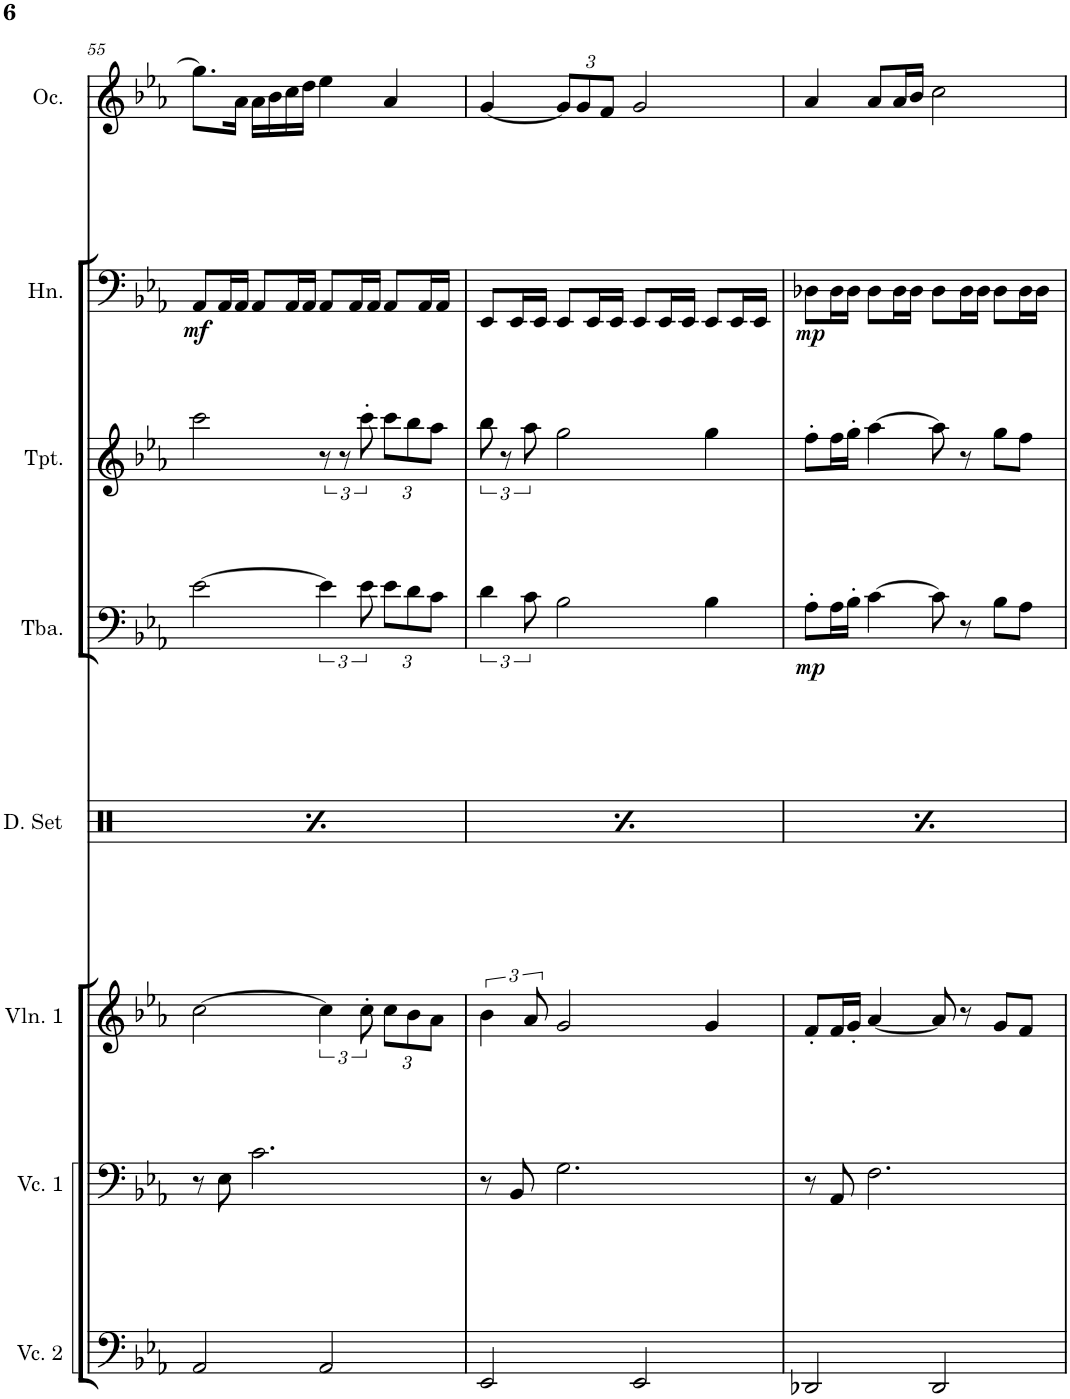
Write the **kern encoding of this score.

**kern	**kern	**kern	**kern	**dynam	**kern	**kern	**dynam	**kern
*part7	*part6	*part5	*part4	*part4	*part3	*part2	*part2	*part1
*staff7	*staff6	*staff5	*staff4	*staff4	*staff3	*staff2	*staff2	*staff1
*I"Violoncello 2	*I"Violoncello 1	*I"Violin 1	*I"Tuba	*	*I"Trumpet	*I"Horn	*	*I"Ocarina
*I'Vc. 2	*I'Vc. 1	*I'Vln. 1	*I'Tba.	*	*I'Tpt.	*I'Hn.	*	*I'Oc.
!!LO:PB:g=z
*clefF4	*clefF4	*clefG2	*clefF4	*	*clefG2	*clefF4	*	*clefG2
*	*	*	*	*	*Trd1c2	*Trd4c7	*	*
*k[b-e-a-]	*k[b-e-a-]	*k[b-e-a-]	*k[b-e-a-]	*	*k[b-e-a-]	*k[b-e-a-]	*	*k[b-e-a-]
*M4/4	*M4/4	*M4/4	*M4/4	*	*M4/4	*M4/4	*	*M4/4
*met(c)	*met(c)	*met(c)	*met(c)	*	*met(c)	*met(c)	*	*met(c)
=55	=55	=55	=55	=55	=55	=55	=55	=55
!	!	!	!	!	!	!	!LO:DY:b	!
2AA-/	8r	[2cc\	[2e-\	.	2ccc\	8AA-/L	mf	8.gg\L]
.	8E-\	.	.	.	.	16AA-/L	.	.
.	.	.	.	.	.	16AA-/JJ	.	16a-\Jk
.	2.c\	.	.	.	.	8AA-/L	.	16a-\LL
.	.	.	.	.	.	.	.	16b-\
.	.	.	.	.	.	16AA-/L	.	16cc\
.	.	.	.	.	.	16AA-/JJ	.	16dd\JJ
2AA-/	.	6cc\]	6e-\]	.	12r	8AA-/L	.	4ee-\
.	.	.	.	.	12r	.	.	.
.	.	.	.	.	.	16AA-/L	.	.
.	.	12cc'\	12e-\	.	12ccc'\	.	.	.
.	.	.	.	.	.	16AA-/JJ	.	.
*	*	*Xbrackettup	*Xbrackettup	*	*Xbrackettup	*	*	*
.	.	12cc\L	12e-\L	.	12ccc\L	8AA-/L	.	4a-/
.	.	12b-\	12d\	.	12bb-\	.	.	.
.	.	.	.	.	.	16AA-/L	.	.
.	.	12a-\J	12c\J	.	12aa-\J	.	.	.
.	.	.	.	.	.	16AA-/JJ	.	.
=56	=56	=56	=56	=56	=56	=56	=56	=56
*	*	*brackettup	*brackettup	*	*brackettup	*	*	*
2EE-/	8r	6b-\	6d\	.	12bb-\	8EE-/L	.	[4g/
.	.	.	.	.	12r	.	.	.
.	8BB-/	.	.	.	.	16EE-/L	.	.
.	.	12a-/	12c\	.	12aa-\	.	.	.
.	.	.	.	.	.	16EE-/JJ	.	.
*	*	*	*	*	*	*	*	*Xbrackettup
.	2.G\	2g/	2B-\	.	2gg\	8EE-/L	.	12g/L]
.	.	.	.	.	.	.	.	12g/
.	.	.	.	.	.	16EE-/L	.	.
.	.	.	.	.	.	.	.	12f/J
.	.	.	.	.	.	16EE-/JJ	.	.
2EE-/	.	.	.	.	.	8EE-/L	.	2g/
.	.	.	.	.	.	16EE-/L	.	.
.	.	.	.	.	.	16EE-/JJ	.	.
.	.	4g/	4B-\	.	4gg\	8EE-/L	.	.
.	.	.	.	.	.	16EE-/L	.	.
.	.	.	.	.	.	16EE-/JJ	.	.
=57	=57	=57	=57	=57	=57	=57	=57	=57
!	!	!	!	!LO:DY:b	!	!	!LO:DY:b	!
2DD-X/	8r	8f'/L	8A-'\L	mp	8ff'\L	8D-X\L	mp	4a-/
.	8AA-/	16f/L	16A-\L	.	16ff\L	16D-\L	.	.
.	.	16g'/JJ	16B-'\JJ	.	16gg'\JJ	16D-\JJ	.	.
.	2.F\	[4a-/	[4c\	.	[4aa-\	8D-\L	.	8a-/L
.	.	.	.	.	.	16D-\L	.	16a-/L
.	.	.	.	.	.	16D-\JJ	.	16b-/JJ
2DD-/	.	8a-/]	8c\]	.	8aa-\]	8D-\L	.	2cc\
.	.	8r	8r	.	8r	16D-\L	.	.
.	.	.	.	.	.	16D-\JJ	.	.
.	.	8g/L	8B-\L	.	8gg\L	8D-\L	.	.
.	.	8f/J	8A-\J	.	8ff\J	16D-\L	.	.
.	.	.	.	.	.	16D-\JJ	.	.
=	=	=	=	=	=	=	=	=
*-	*-	*-	*-	*-	*-	*-	*-	*-
